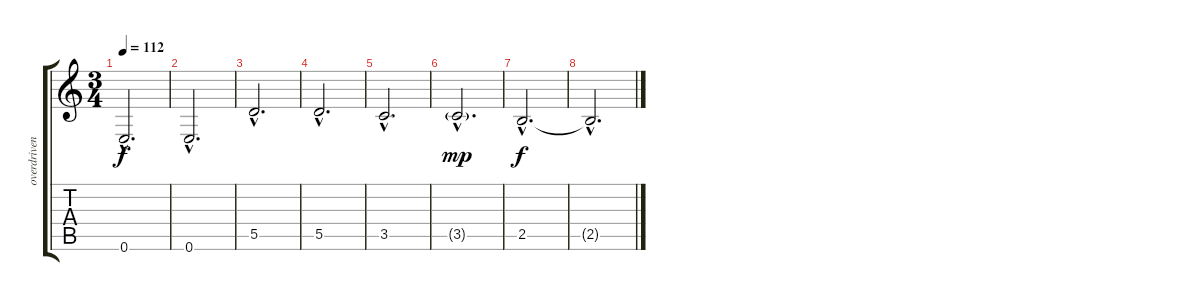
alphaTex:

\track ("overdriven guitar" "overdriven") {instrument overdrivenguitar}
\staff {score tabs}
\tuning (E4 B3 G3 D3 A2 E2) {hide}
\ts (3 4)
\tempo 112
\clef g2
\ks c
0.6{hac}.2{d dy f} |
0.6{hac}.2{d} |
5.5{hac}.2{d} |
5.5{hac}.2{d} |
3.5{hac}.2{d} |
3.5{g hac}.2{d dy mp} |
2.5{hac}.2{d dy f} |
2.5{hac t}.2{d}
